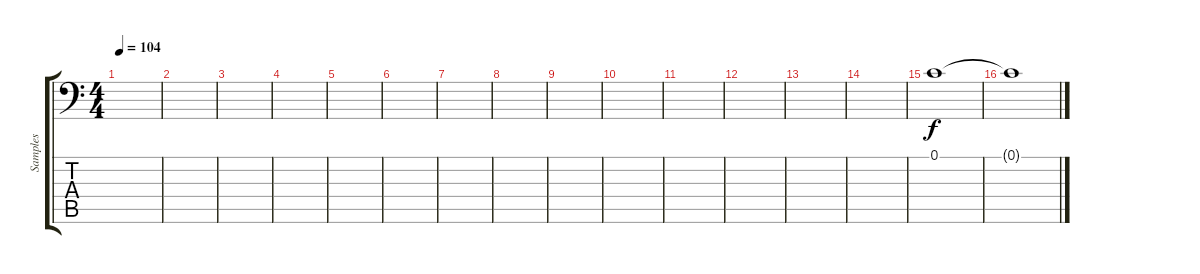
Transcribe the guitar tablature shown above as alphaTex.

\track ("Samples" "Samples") {instrument pad4choir}
\staff {score tabs}
\tuning (C4 G3 Eb3 Bb2 F2 Bb1) {hide}
\ts (4 4)
\tempo 104
\clef f4
\ks c
|
|
|
|
|
|
|
|
|
|
|
|
|
|
0.1.1 |
0.1{t}.1
